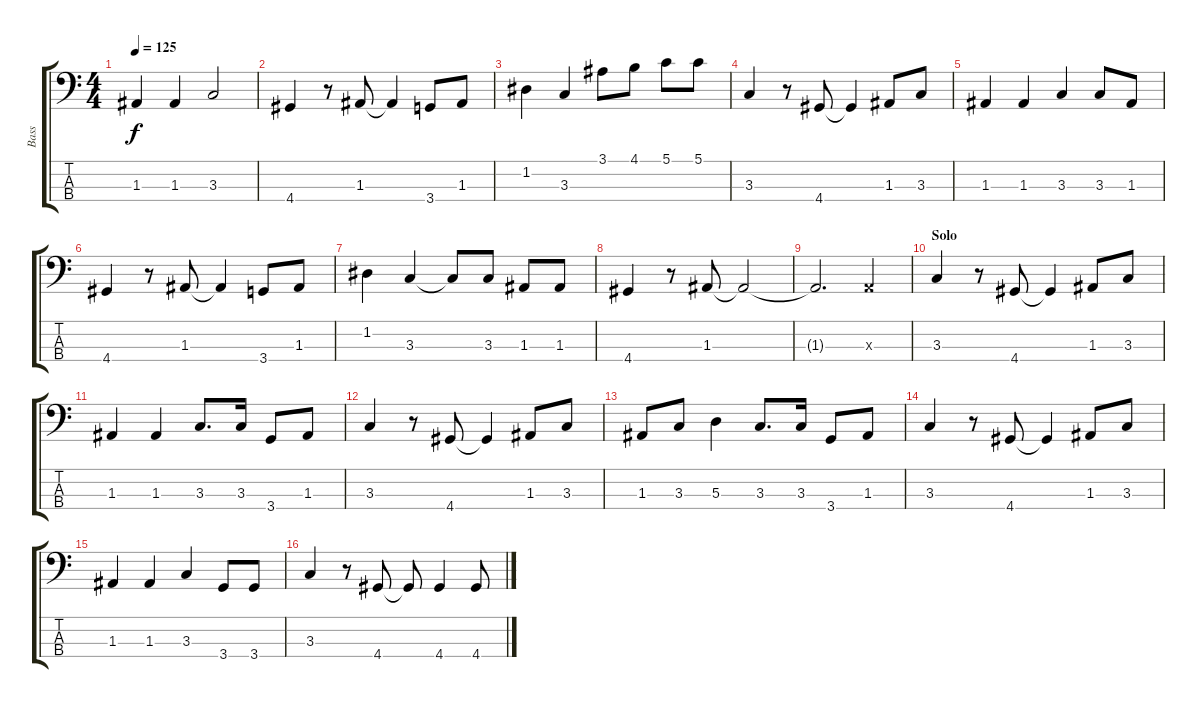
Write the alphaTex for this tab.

\track ("Bass" "Bass") {instrument electricbassfinger}
\staff {score tabs}
\tuning (G2 D2 A1 E1) {hide}
\ts (4 4)
\tempo 125
\clef f4
\ks c
1.3.4{dy f} 1.3.4 3.3.2 |
4.4.4 r.8 1.3.8 1.3{t}.4 3.4.8 1.3.8 |
1.2.4 3.3.4 3.1.8 4.1.8 5.1.8 5.1.8 |
3.3.4 r.8 4.4.8 4.4{t}.4 1.3.8 3.3.8 |
1.3.4 1.3.4 3.3.4 3.3.8 1.3.8 |
4.4.4 r.8 1.3.8 1.3{t}.4 3.4.8 1.3.8 |
1.2.4 3.3.4 3.3{t}.8 3.3.8 1.3.8 1.3.8 |
4.4.4 r.8 1.3.8 1.3{t}.2 |
1.3{t}.2{d} 0.3{x}.4 |
\section ("" "Solo")
3.3.4 r.8 4.4.8 4.4{t}.4 1.3.8 3.3.8 |
1.3.4 1.3.4 3.3.8{d} 3.3.16 3.4.8 1.3.8 |
3.3.4 r.8 4.4.8 4.4{t}.4 1.3.8 3.3.8 |
1.3.8 3.3.8 5.3.4 3.3.8{d} 3.3.16 3.4.8 1.3.8 |
3.3.4 r.8 4.4.8 4.4{t}.4 1.3.8 3.3.8 |
1.3.4 1.3.4 3.3.4 3.4.8 3.4.8 |
3.3.4 r.8 4.4.8 4.4{t}.8 4.4.4 4.4.8
